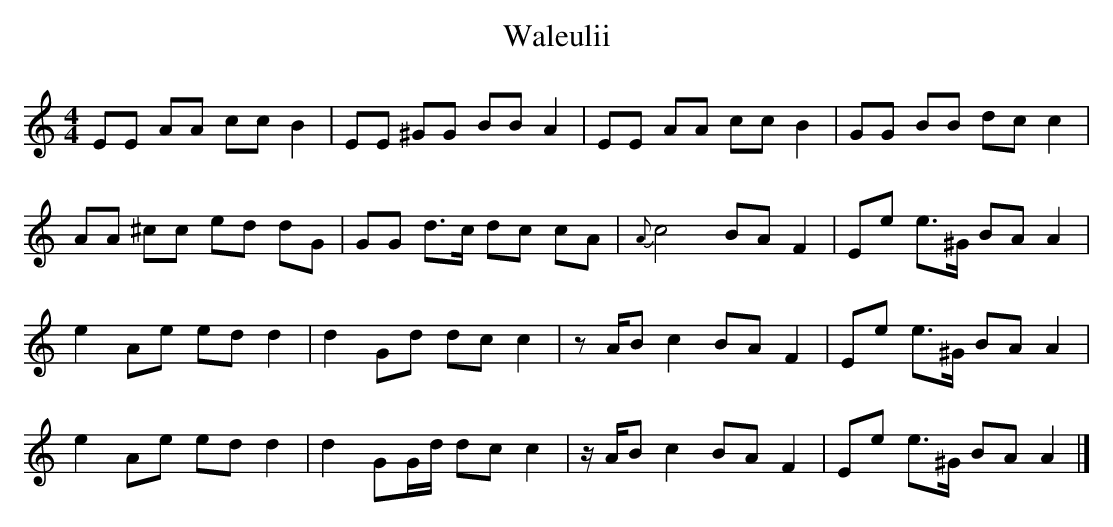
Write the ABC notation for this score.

X:1
T:Waleulii
M:4/4
K:A min
EE AA cc B2 | EE ^GG BB A2 | EE AA cc B2 | GG BB dc c2 |
AA ^cc ed dG | GG d>c dc cA | {A}c4 BA F2 | Ee e>^G BA A2 |
e2 Ae ed d2 | d2 Gd dc c2 | zA/B c2 BA F2 | Ee e>^G BA A2 |
e2 Ae ed d2 | d2 GG/d/ dc c2 | z/A/B c2 BA F2 | Ee e>^G BA A2 |]
